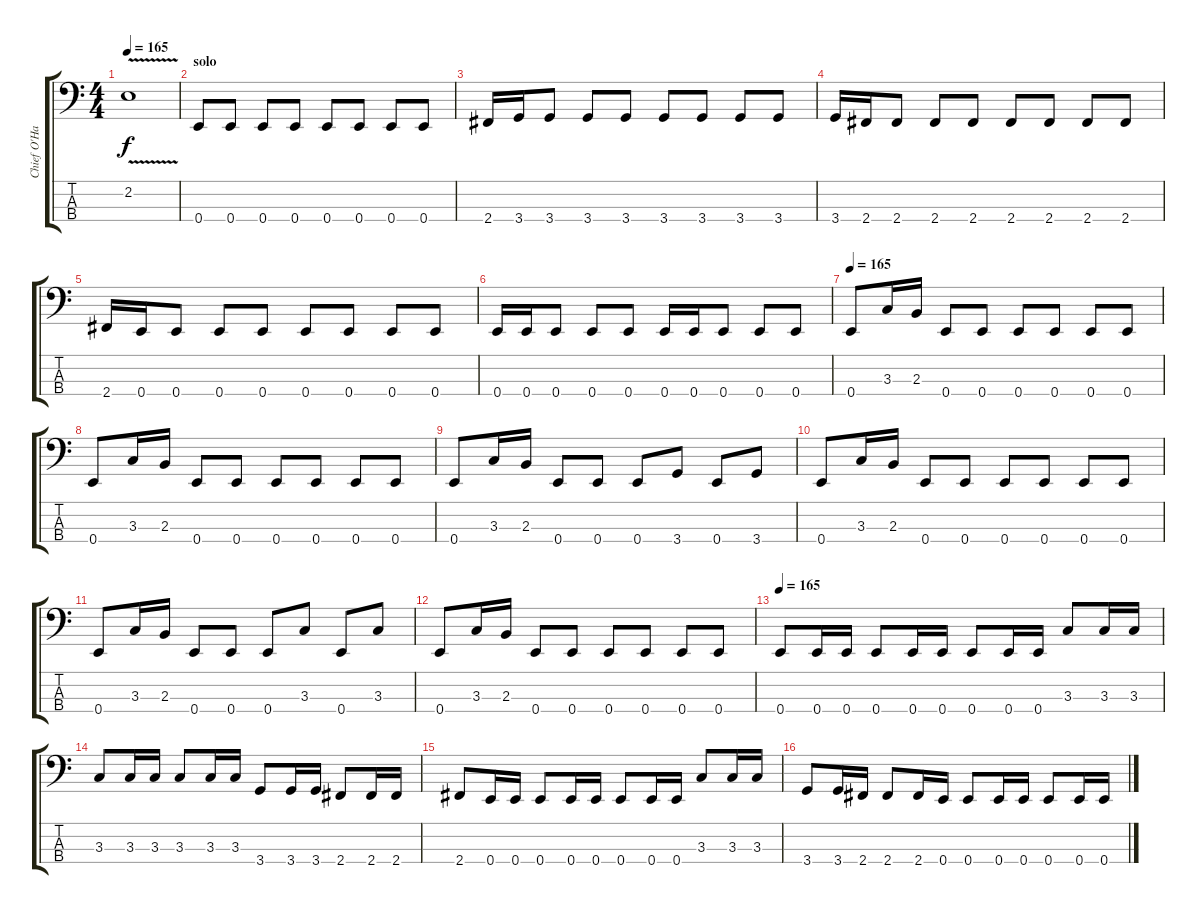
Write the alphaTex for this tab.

\track ("Chief O'Hara " "Chief O'Ha") {instrument electricbassfinger}
\staff {score tabs}
\tuning (G2 D2 A1 E1) {hide}
\ts (4 4)
\tempo 165
\clef f4
\ks c
2.2{v}.1{dy f} |
\section ("" "solo")
0.4.8 0.4.8 0.4.8 0.4.8 0.4.8 0.4.8 0.4.8 0.4.8 |
2.4.16 3.4.16 3.4.8 3.4.8 3.4.8 3.4.8 3.4.8 3.4.8 3.4.8 |
3.4.16 2.4.16 2.4.8 2.4.8 2.4.8 2.4.8 2.4.8 2.4.8 2.4.8 |
2.4.16 0.4.16 0.4.8 0.4.8 0.4.8 0.4.8 0.4.8 0.4.8 0.4.8 |
0.4.16 0.4.16 0.4.8 0.4.8 0.4.8 0.4.16 0.4.16 0.4.8 0.4.8 0.4.8 |
\tempo 165
0.4.8 3.3.16 2.3.16 0.4.8 0.4.8 0.4.8 0.4.8 0.4.8 0.4.8 |
0.4.8 3.3.16 2.3.16 0.4.8 0.4.8 0.4.8 0.4.8 0.4.8 0.4.8 |
0.4.8 3.3.16 2.3.16 0.4.8 0.4.8 0.4.8 3.4.8 0.4.8 3.4.8 |
0.4.8 3.3.16 2.3.16 0.4.8 0.4.8 0.4.8 0.4.8 0.4.8 0.4.8 |
0.4.8 3.3.16 2.3.16 0.4.8 0.4.8 0.4.8 3.3.8 0.4.8 3.3.8 |
0.4.8 3.3.16 2.3.16 0.4.8 0.4.8 0.4.8 0.4.8 0.4.8 0.4.8 |
\tempo 165
0.4.8 0.4.16 0.4.16 0.4.8 0.4.16 0.4.16 0.4.8 0.4.16 0.4.16 3.3.8 3.3.16 3.3.16 |
3.3.8 3.3.16 3.3.16 3.3.8 3.3.16 3.3.16 3.4.8 3.4.16 3.4.16 2.4.8 2.4.16 2.4.16 |
2.4.8 0.4.16 0.4.16 0.4.8 0.4.16 0.4.16 0.4.8 0.4.16 0.4.16 3.3.8 3.3.16 3.3.16 |
3.4.8 3.4.16 2.4.16 2.4.8 2.4.16 0.4.16 0.4.8 0.4.16 0.4.16 0.4.8 0.4.16 0.4.16
